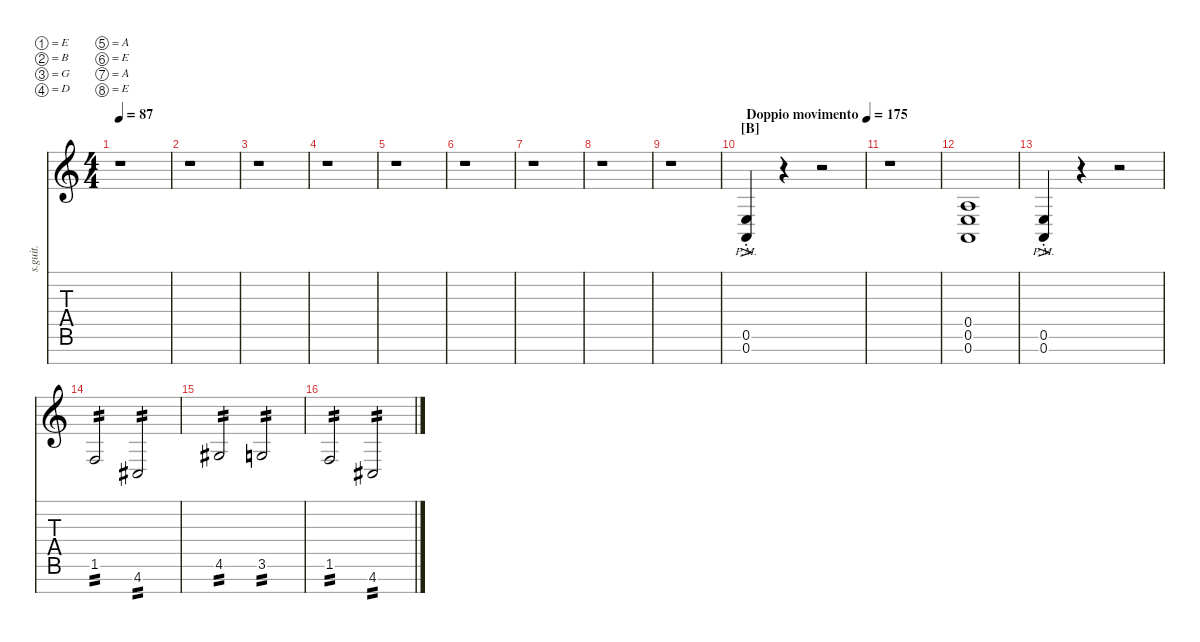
\defaultSystemsLayout 4
\hideDynamics
\bracketExtendMode nobrackets
\track ("Rhythm Guitar Right" "s.guit.") {instrument distortionguitar}
\staff {score tabs}
\tuning (E4 B3 G3 D3 A2 E2 A1 E1)
\ts (4 4)
\tempo 87
\clef g2
\ks c
r.1{dy ff} |
r.1 |
r.1 |
r.1 |
r.1 |
r.1 |
r.1 |
r.1 |
r.1 |
\section ("B" "")
\tempo (175 "Doppio movimento")
(0.6{ac pm st} 0.7{ac pm st}).4 r.4 r.2 |
r.1 |
(0.5 0.6 0.7).1 |
(0.6{ac pm st} 0.7{ac pm st}).4 r.4 r.2 |
1.6.2{tp 2} 4.7{acc #}.2{tp 2} |
4.6{acc #}.2{tp 2} 3.6.2{tp 2} |
1.6.2{tp 2} 4.7{acc #}.2{tp 2}
